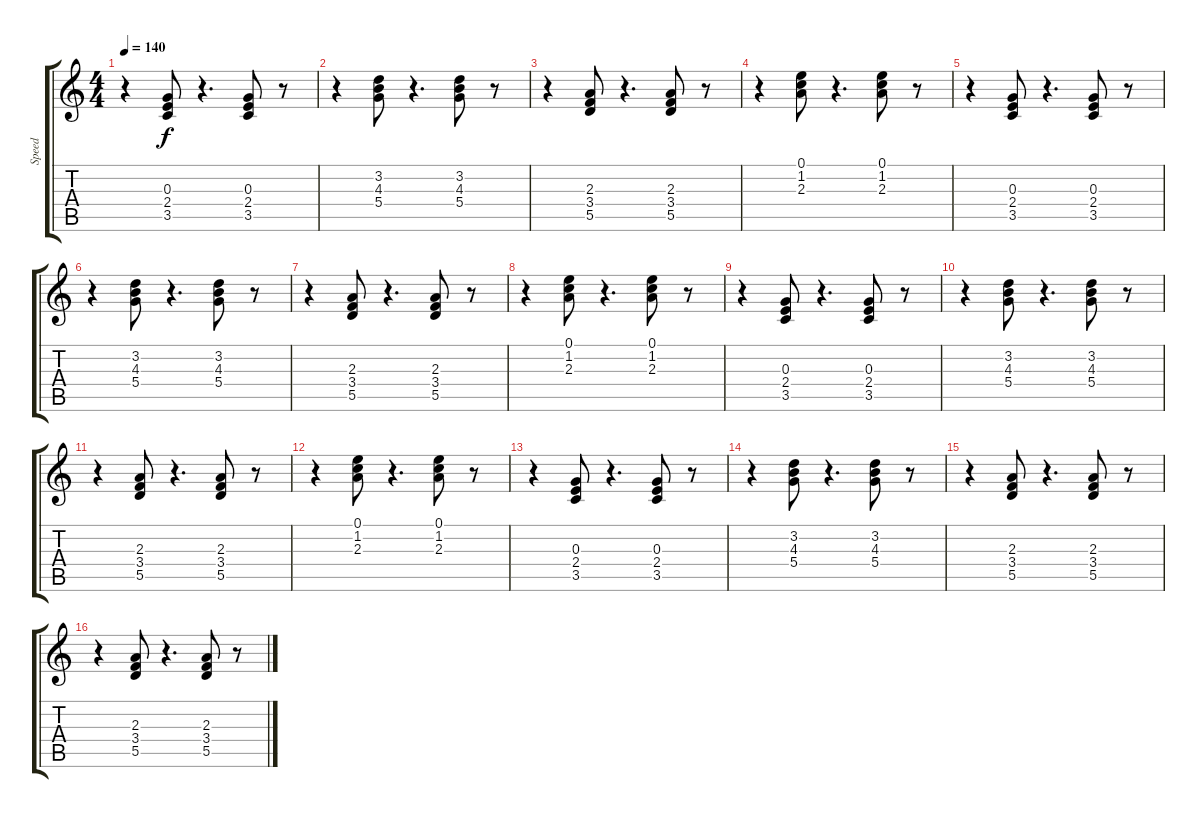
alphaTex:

\track ("Speed" "Speed") {instrument overdrivenguitar}
\staff {score tabs}
\tuning (E4 B3 G3 D3 A2 E2) {hide}
\ts (4 4)
\tempo 140
\clef g2
\ks c
r.4{dy f} (0.3 2.4 3.5).8 r.4{d} (0.3 2.4 3.5).8 r.8 |
r.4 (3.2 4.3 5.4).8 r.4{d} (3.2 4.3 5.4).8 r.8 |
r.4 (2.3 3.4 5.5).8 r.4{d} (2.3 3.4 5.5).8 r.8 |
r.4 (0.1 1.2 2.3).8 r.4{d} (0.1 1.2 2.3).8 r.8 |
r.4 (0.3 2.4 3.5).8 r.4{d} (0.3 2.4 3.5).8 r.8 |
r.4 (3.2 4.3 5.4).8 r.4{d} (3.2 4.3 5.4).8 r.8 |
r.4 (2.3 3.4 5.5).8 r.4{d} (2.3 3.4 5.5).8 r.8 |
r.4 (0.1 1.2 2.3).8 r.4{d} (0.1 1.2 2.3).8 r.8 |
r.4 (0.3 2.4 3.5).8 r.4{d} (0.3 2.4 3.5).8 r.8 |
r.4 (3.2 4.3 5.4).8 r.4{d} (3.2 4.3 5.4).8 r.8 |
r.4 (2.3 3.4 5.5).8 r.4{d} (2.3 3.4 5.5).8 r.8 |
r.4 (0.1 1.2 2.3).8 r.4{d} (0.1 1.2 2.3).8 r.8 |
r.4 (0.3 2.4 3.5).8 r.4{d} (0.3 2.4 3.5).8 r.8 |
r.4 (3.2 4.3 5.4).8 r.4{d} (3.2 4.3 5.4).8 r.8 |
r.4 (2.3 3.4 5.5).8 r.4{d} (2.3 3.4 5.5).8 r.8 |
r.4 (2.3 3.4 5.5).8 r.4{d} (2.3 3.4 5.5).8 r.8
